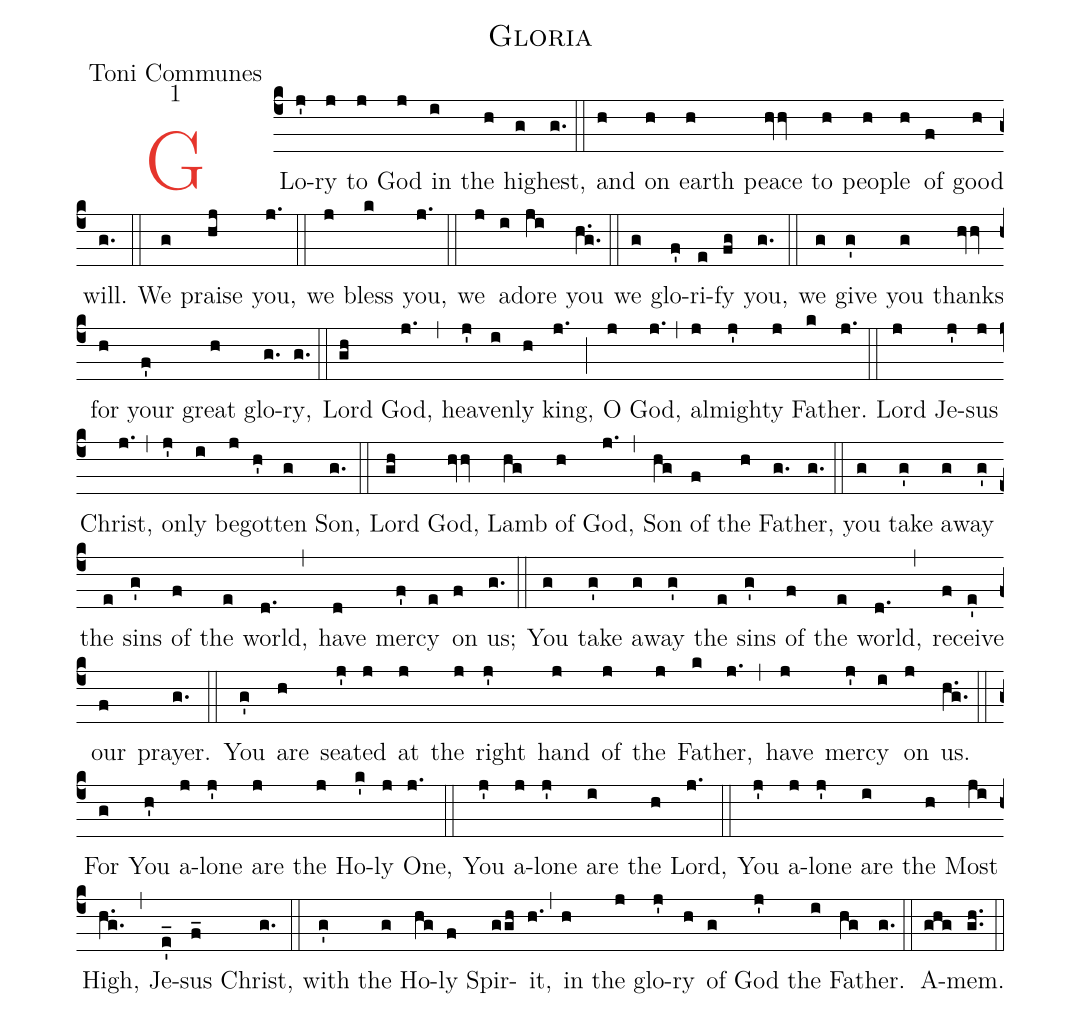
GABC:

name: Gloria;
office-part: Toni Communes;
mode: 1;
%%
(c4)<c>G</c>Lo(j')ry(j) to(j) God(j) in(i) the(h) high(g)est,(g.) (::) and(h) on(h) earth(h) peace(hvhv) to(h) peo(h)ple(h) of(f) good(h) will.(g.) (::)
We(g) praise(hj) you,(j.) (::)
we(j) bless(k) you,(j.) (::)
we(j) a(i)dore(ji) you(h.g.)
(::) we(g) glo(f')ri(e)fy(fg) you,(g.) (::)
we(g) give(g') you(g) thanks(hvhv) for(h) your(f') great(h) glo(g.)ry,(g.) (::)
Lord(gh) God,(j.) (,) heav(j')en(i)ly(h) king,(j.) (;)
O(j) God,(j.) (,) al(j)migh(j')ty(j) Fa(k)ther.(j.) (::)
Lord(j) Je(j')sus(j) Christ,(j.) (,) on(j')ly(i) be(j)got(h')ten(g) Son,(g.) (::)
Lord(gh) God,(hvhv) Lamb(hg) of(h) God,(j.) (,) Son(hg) of(f) the(h) Fa(g.)ther,(g.) (::)
you(g) take(g') a(g)way(g') the(e) sins(g') of(f) the(e) world,(d.) (,) have(d) mer(f')cy(e) on(f) us;(g.) (::)
You(g) take(g') a(g)way(g') the(e) sins(g') of(f) the(e) world,(d.) (,) re(f)ceive(e') our(f) prayer.(g.) (::)
You(g') are(h) seat(j')ed(j) at(j) the(j) right(j') hand(j) of(j) the(j) Fa(k)ther,(j.) (,) have(j) mer(j')cy(i) on(j) us.(h.g.) (::)
For(g) You(h') a(j)lone(j') are(j) the(j) Ho(k')ly(j) One,(j.) (::)
You(j') a(j)lone(j') are(i) the(h) Lord,(j.) (::)
You(j') a(j)lone(j') are(i) the(h) Most(ji) High,(h.g.) (,) Je(e'_//)sus(f_) Christ,(g.) (::)
with(g') the(g) Ho(hg)ly(f) Spir(ggh)it,(h.) (,) in(h) the(j) glo(j')ry(h) of(g) God(j') the(i) Fa(hg)ther.(g.) (::)
A(ghg)mem.(g.h.) (::)
